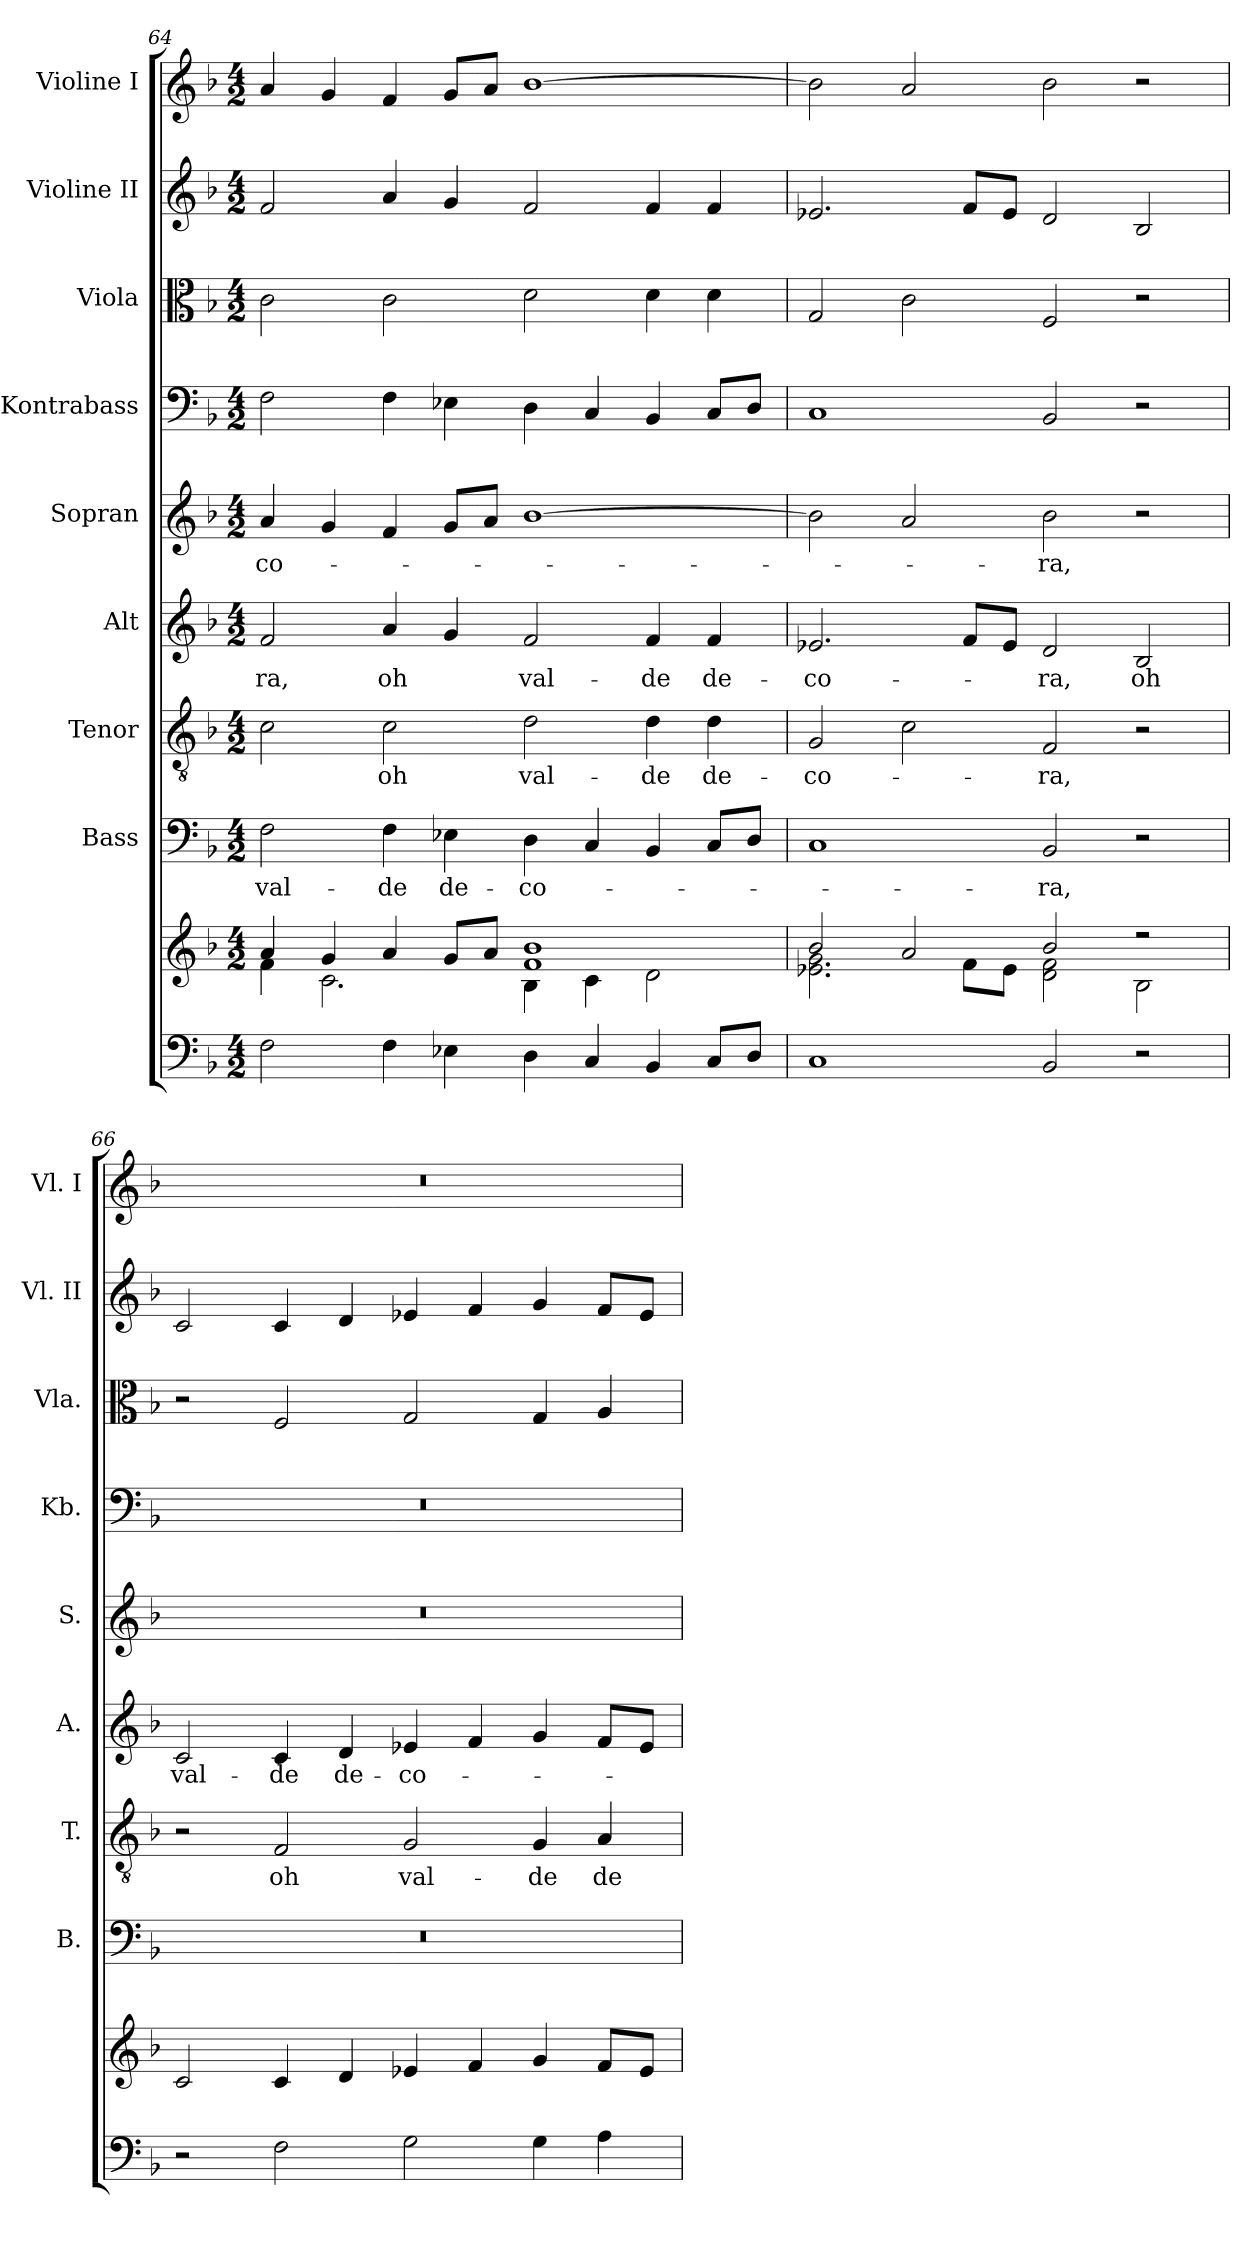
**kern	**kern	**kern	**text	**kern	**text	**kern	**text	**kern	**text	**kern	**kern	**kern	**kern
*part9	*part9	*part8	*part8	*part7	*part7	*part6	*part6	*part5	*part5	*part4	*part3	*part2	*part1
*staff10	*staff9	*staff8	*staff8	*staff7	*staff7	*staff6	*staff6	*staff5	*staff5	*staff4	*staff3	*staff2	*staff1
*	*	*I"Bass	*	*I"Tenor	*	*I"Alt	*	*I"Sopran	*	*I"Kontrabass	*I"Viola	*I"Violine II	*I"Violine I
*	*	*I'B.	*	*I'T.	*	*I'A.	*	*I'S.	*	*I'Kb.	*I'Vla.	*I'Vl. II	*I'Vl. I
!!LO:PB:g=z
*clefF4	*clefG2	*clefF4	*	*clefGv2	*	*clefG2	*	*clefG2	*	*clefF4	*clefC3	*clefG2	*clefG2
*	*	*	*	*	*	*	*	*	*	*ITrd7c12	*	*	*
*k[b-]	*k[b-]	*k[b-]	*	*k[b-]	*	*k[b-]	*	*k[b-]	*	*k[b-]	*k[b-]	*k[b-]	*k[b-]
*F:	*F:	*F:	*	*F:	*	*F:	*	*F:	*	*F:	*F:	*F:	*F:
*M4/2	*M4/2	*M4/2	*	*M4/2	*	*M4/2	*	*M4/2	*	*M4/2	*M4/2	*M4/2	*M4/2
=64	=64	=64	=64	=64	=64	=64	=64	=64	=64	=64	=64	=64	=64
*	*^	*	*	*	*	*	*	*	*	*	*	*	*
!	!	!	!	!LO:LY:b	!	!	!	!LO:LY:b	!	!LO:LY:b	!	!	!	!
2F\	4a/	4f\	2F\	val-	2c\	.	2f/	-ra,	4a/	-co-	2FF\	2c\	2f/	4a/
.	4g/	2.c\	.	.	.	.	.	.	4g/	.	.	.	.	4g/
!	!	!	!	!LO:LY:b	!	!LO:LY:b	!	!LO:LY:b	!	!	!	!	!	!
4F\	4a/	.	4F\	-de	2c\	oh	4a/	oh	4f/	.	4FF\	2c\	4a/	4f/
!	!	!	!	!LO:LY:b	!	!	!	!	!	!	!	!	!	!
4E-X\	8g/L	.	4E-X\	de-	.	.	4g/	.	8g/L	.	4EE-X\	.	4g/	8g/L
.	8a/J	.	.	.	.	.	.	.	8a/J	.	.	.	.	8a/J
!	!	!	!	!LO:LY:b	!	!LO:LY:b	!	!LO:LY:b	!	!	!	!	!	!
4D\	1f 1b-	4B-\	4D\	-co-	2d\	val-	2f/	val-	[1b-	.	4DD\	2d\	2f/	[1b-
4C/	.	4c\	4C/	.	.	.	.	.	.	.	4CC/	.	.	.
!	!	!	!	!	!	!LO:LY:b	!	!LO:LY:b	!	!	!	!	!	!
4BB-/	.	2d\	4BB-/	.	4d\	-de	4f/	-de	.	.	4BBB-/	4d\	4f/	.
!	!	!	!	!	!	!LO:LY:b	!	!LO:LY:b	!	!	!	!	!	!
8C/L	.	.	8C/L	.	4d\	de-	4f/	de-	.	.	8CC/L	4d\	4f/	.
8D/J	.	.	8D/J	.	.	.	.	.	.	.	8DD/J	.	.	.
=65	=65	=65	=65	=65	=65	=65	=65	=65	=65	=65	=65	=65	=65	=65
!	!	!	!	!	!	!LO:LY:b	!	!LO:LY:b	!	!	!	!	!	!
1C	2b-/	2.e-X\ 2.g\	1C	.	2G/	-co-	2.e-X/	-co-	2b-\]	.	1CC	2G/	2.e-X/	2b-\]
.	2a/	.	.	.	2c\	.	.	.	2a/	.	.	2c\	.	2a/
.	.	8f\L	.	.	.	.	8f/L	.	.	.	.	.	8f/L	.
.	.	8e-\J	.	.	.	.	8e-/J	.	.	.	.	.	8e-/J	.
!	!	!	!	!LO:LY:b	!	!LO:LY:b	!	!LO:LY:b	!	!LO:LY:b	!	!	!	!
2BB-/	2b-/	2d\ 2f\	2BB-/	-ra,	2F/	-ra,	2d/	-ra,	2b-\	-ra,	2BBB-/	2F/	2d/	2b-\
!	!	!	!	!	!	!	!	!LO:LY:b	!	!	!	!	!	!
2r	2r	2B-\	2r	.	2r	.	2B-/	oh	2r	.	2r	2r	2B-/	2r
=66	=66	=66	=66	=66	=66	=66	=66	=66	=66	=66	=66	=66	=66	=66
!	!	!	!	!	!	!	!	!LO:LY:b	!	!	!	!	!	!
*	*v	*v	*	*	*	*	*	*	*	*	*	*	*	*
2r	2c/	0r	.	2r	.	2c/	val-	0r	.	0r	2r	2c/	0r
!	!	!	!	!	!LO:LY:b	!	!LO:LY:b	!	!	!	!	!	!
2F\	4c/	.	.	2F/	oh	4c/	-de	.	.	.	2F/	4c/	.
!	!	!	!	!	!	!	!LO:LY:b	!	!	!	!	!	!
.	4d/	.	.	.	.	4d/	de-	.	.	.	.	4d/	.
!	!	!	!	!	!LO:LY:b	!	!LO:LY:b	!	!	!	!	!	!
2G\	4e-X/	.	.	2G/	val-	4e-X/	-co-	.	.	.	2G/	4e-X/	.
.	4f/	.	.	.	.	4f/	.	.	.	.	.	4f/	.
!	!	!	!	!	!LO:LY:b	!	!	!	!	!	!	!	!
4G\	4g/	.	.	4G/	-de	4g/	.	.	.	.	4G/	4g/	.
!	!	!	!	!	!LO:LY:b	!	!	!	!	!	!	!	!
4A\	8f/L	.	.	4A/	de-	8f/L	.	.	.	.	4A/	8f/L	.
.	8e-/J	.	.	.	.	8e-/J	.	.	.	.	.	8e-/J	.
=	=	=	=	=	=	=	=	=	=	=	=	=	=
*-	*-	*-	*-	*-	*-	*-	*-	*-	*-	*-	*-	*-	*-
